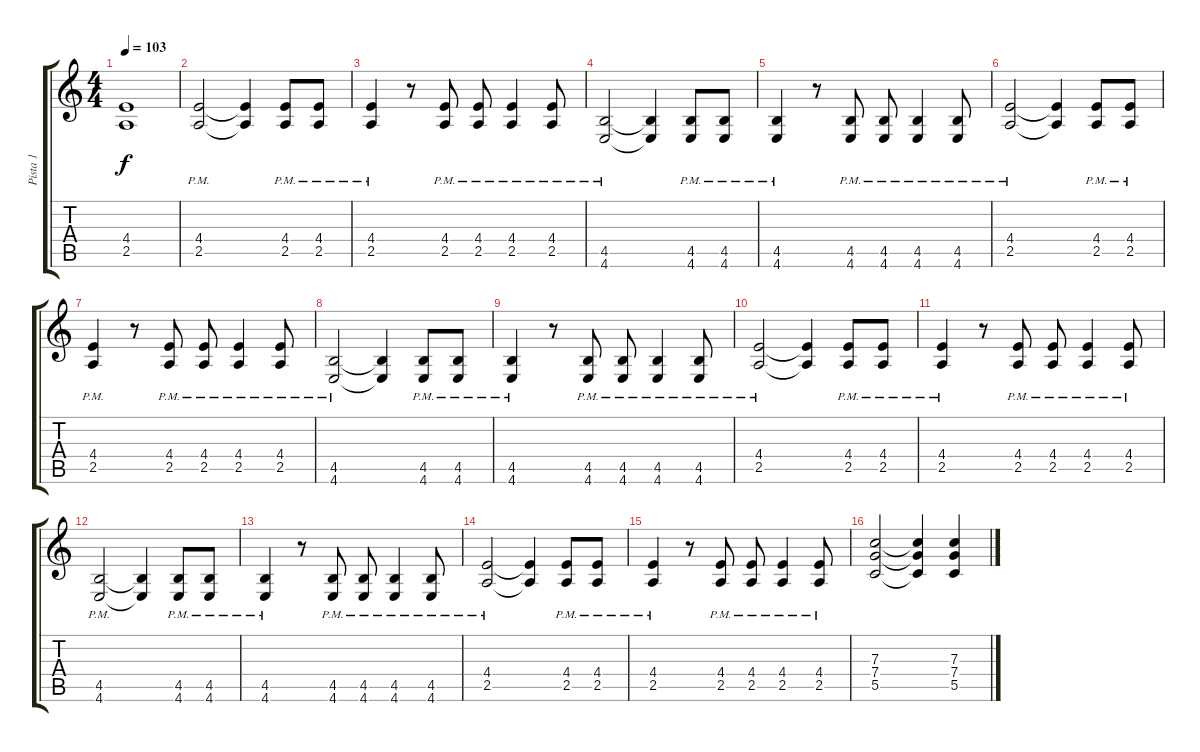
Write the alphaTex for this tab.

\track ("Pista 1" "Pista 1") {instrument distortionguitar}
\staff {score tabs}
\tuning (D4 A3 F3 C3 G2 C2) {hide}
\ts (4 4)
\tempo 103
\clef g2
\ks c
(4.4 2.5).1{dy f} |
(4.4{pm} 2.5{pm}).2 (4.4{t} 2.5{t}).4 (4.4{pm} 2.5{pm}).8 (4.4{pm} 2.5{pm}).8 |
(4.4{pm} 2.5{pm}).4 r.8 (4.4{pm} 2.5{pm}).8 (4.4{pm} 2.5{pm}).8 (4.4{pm} 2.5{pm}).4 (4.4{pm} 2.5{pm}).8 |
(4.5{pm} 4.6{pm}).2 (4.5{t} 4.6{t}).4 (4.5{pm} 4.6{pm}).8 (4.5{pm} 4.6{pm}).8 |
(4.5{pm} 4.6{pm}).4 r.8 (4.5{pm} 4.6{pm}).8 (4.5{pm} 4.6{pm}).8 (4.5{pm} 4.6{pm}).4 (4.5{pm} 4.6{pm}).8 |
(4.4{pm} 2.5{pm}).2 (4.4{t} 2.5{t}).4 (4.4{pm} 2.5{pm}).8 (4.4 2.5{pm}).8 |
(4.4{pm} 2.5{pm}).4 r.8 (4.4{pm} 2.5{pm}).8 (4.4{pm} 2.5{pm}).8 (4.4{pm} 2.5{pm}).4 (4.4{pm} 2.5{pm}).8 |
(4.5{pm} 4.6{pm}).2 (4.5{t} 4.6{t}).4 (4.5{pm} 4.6{pm}).8 (4.5{pm} 4.6{pm}).8 |
(4.5{pm} 4.6{pm}).4 r.8 (4.5{pm} 4.6{pm}).8 (4.5{pm} 4.6{pm}).8 (4.5{pm} 4.6{pm}).4 (4.5 4.6{pm}).8 |
(4.4{pm} 2.5{pm}).2 (4.4{t} 2.5{t}).4 (4.4{pm} 2.5{pm}).8 (4.4{pm} 2.5{pm}).8 |
(4.4{pm} 2.5{pm}).4 r.8 (4.4{pm} 2.5{pm}).8 (4.4{pm} 2.5{pm}).8 (4.4{pm} 2.5{pm}).4 (4.4{pm} 2.5{pm}).8 |
(4.5{pm} 4.6{pm}).2 (4.5{t} 4.6{t}).4 (4.5{pm} 4.6{pm}).8 (4.5{pm} 4.6{pm}).8 |
(4.5{pm} 4.6{pm}).4 r.8 (4.5{pm} 4.6{pm}).8 (4.5{pm} 4.6{pm}).8 (4.5{pm} 4.6{pm}).4 (4.5{pm} 4.6{pm}).8 |
(4.4{pm} 2.5{pm}).2 (4.4{t} 2.5{t}).4 (4.4{pm} 2.5{pm}).8 (4.4{pm} 2.5{pm}).8 |
(4.4{pm} 2.5{pm}).4 r.8 (4.4{pm} 2.5{pm}).8 (4.4{pm} 2.5{pm}).8 (4.4{pm} 2.5{pm}).4 (4.4{pm} 2.5{pm}).8 |
(7.3 7.4 5.5).2 (7.3{t} 7.4{t} 5.5{t}).4 (7.3 7.4 5.5).4
